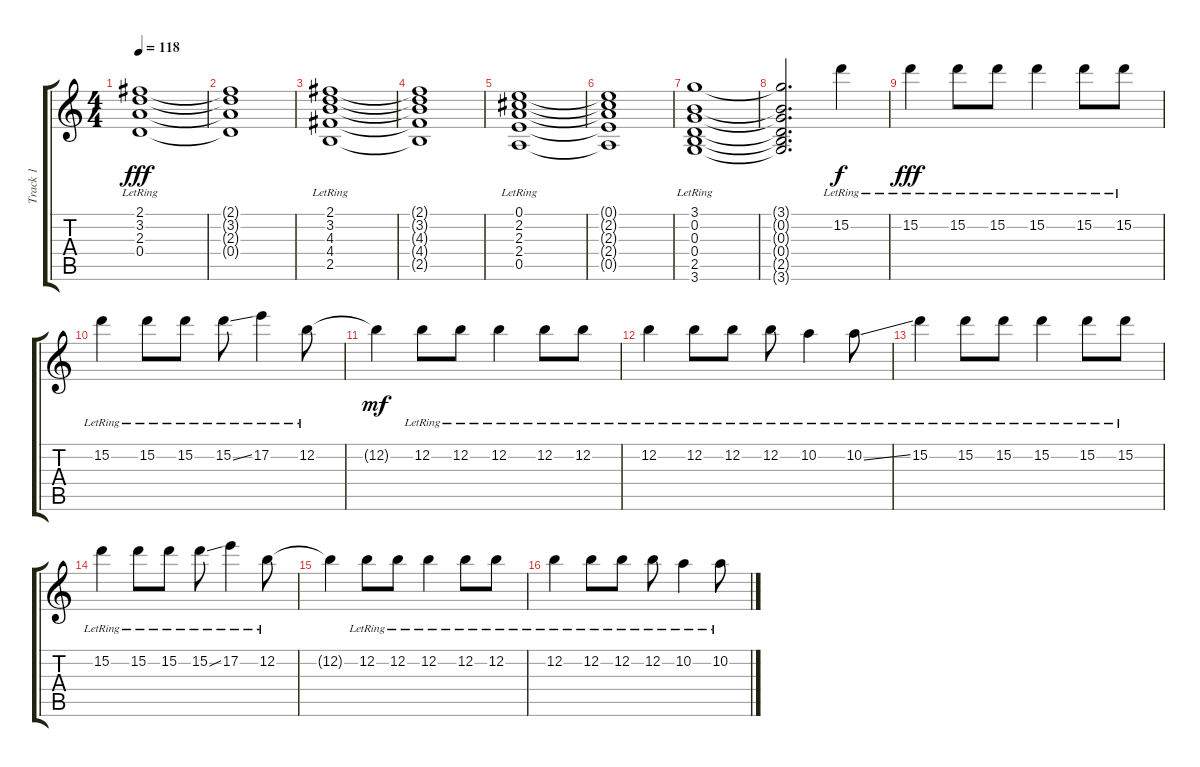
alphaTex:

\track ("Track 1" "Track 1") {instrument electricguitarclean}
\staff {score tabs}
\tuning (E4 B3 G3 D3 A2 E2) {hide}
\ts (4 4)
\tempo 118
\clef g2
\ks c
(2.1{lr} 3.2{lr} 2.3{lr} 0.4{lr}).1{dy fff} |
(2.1{t} 3.2{t} 2.3{t} 0.4{t}).1 |
(2.1{lr} 3.2{lr} 4.3{lr} 4.4{lr} 2.5{lr}).1 |
(2.1{t} 3.2{t} 4.3{t} 4.4{t} 2.5{t}).1 |
(0.1{lr} 2.2{lr} 2.3{lr} 2.4{lr} 0.5{lr}).1 |
(0.1{t} 2.2{t} 2.3{t} 2.4{t} 0.5{t}).1 |
(3.1{lr} 0.2{lr} 0.3{lr} 0.4{lr} 2.5{lr} 3.6{lr}).1 |
(3.1{t} 0.2{t} 0.3{t} 0.4{t} 2.5{t} 3.6{t}).2{d} 15.2{lr}.4{dy f} |
15.2{lr}.4{dy fff} 15.2{lr}.8 15.2{lr}.8 15.2{lr}.4 15.2{lr}.8 15.2{lr}.8 |
15.2{lr}.4 15.2{lr}.8 15.2{lr}.8 15.2{ss lr}.8 17.2{lr}.4 12.2{lr}.8 |
12.2{t}.4{dy mf} 12.2{lr}.8 12.2{lr}.8 12.2{lr}.4 12.2{lr}.8 12.2{lr}.8 |
12.2{lr}.4 12.2{lr}.8 12.2{lr}.8 12.2{lr}.8 10.2{lr}.4 10.2{ss lr}.8 |
15.2{lr}.4 15.2{lr}.8 15.2{lr}.8 15.2{lr}.4 15.2{lr}.8 15.2{lr}.8 |
15.2{lr}.4 15.2{lr}.8 15.2{lr}.8 15.2{ss lr}.8 17.2{lr}.4 12.2{lr}.8 |
12.2{t}.4 12.2{lr}.8 12.2{lr}.8 12.2{lr}.4 12.2{lr}.8 12.2{lr}.8 |
12.2{lr}.4 12.2{lr}.8 12.2{lr}.8 12.2{lr}.8 10.2{lr}.4 10.2{ss lr}.8
